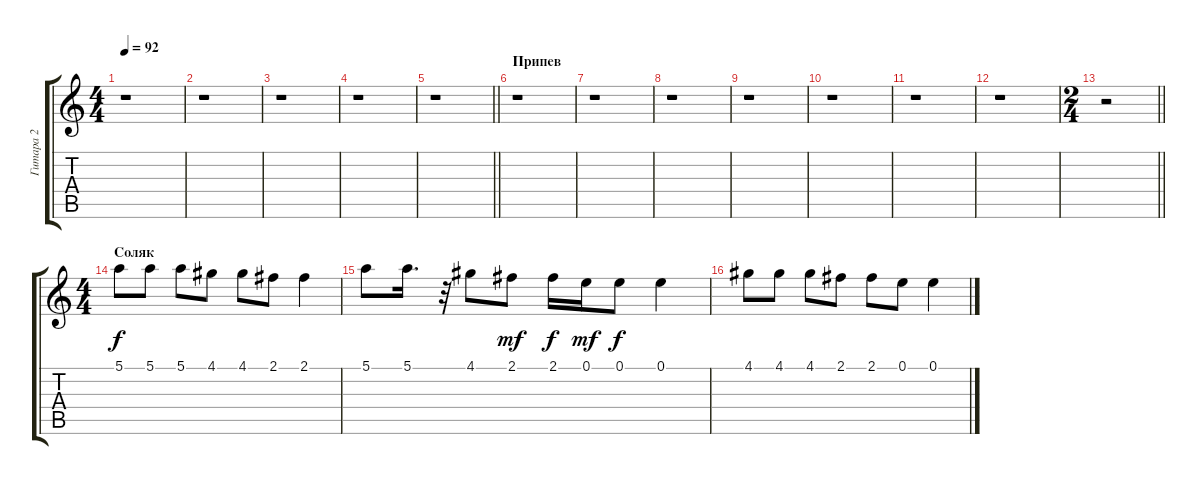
\track ("Гитара 2" "Гитара 2") {instrument overdrivenguitar}
\staff {score tabs}
\tuning (E4 B3 G3 D3 A2 E2) {hide}
\ts (4 4)
\tempo 92
\clef g2
\ks c
r.1{dy f} |
r.1 |
r.1 |
r.1 |
\barLineRight lightlight
r.1 |
\section ("" "Припев")
r.1 |
r.1 |
r.1 |
r.1 |
r.1 |
r.1 |
r.1 |
\ts (2 4)
\barLineRight lightlight
r.2 |
\ts (4 4)
\section ("" "Соляк")
5.1.8 5.1.8 5.1.8 4.1.8 4.1.8 2.1.8 2.1.4 |
5.1.8 5.1.16{d} r.32 4.1.8 2.1.8{dy mf} 2.1.16{dy f} 0.1.16{dy mf} 0.1.8{dy f} 0.1.4 |
4.1.8 4.1.8 4.1.8 2.1.8 2.1.8 0.1.8 0.1.4
